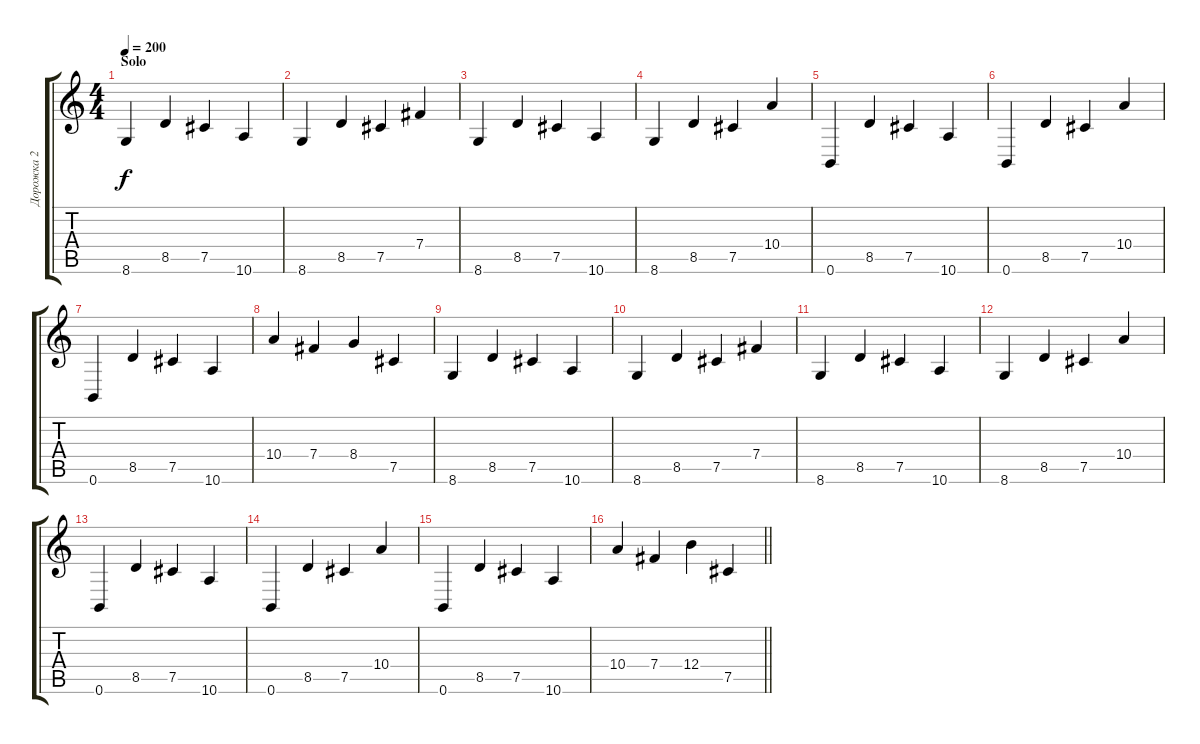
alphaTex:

\track ("Дорожка 2" "Дорожка 2") {instrument distortionguitar}
\staff {score tabs}
\tuning (Db4 Ab3 E3 B2 Gb2 B1) {hide}
\ts (4 4)
\section ("" "Solo")
\tempo 200
\clef g2
\ks c
8.6.4{dy f} 8.5.4 7.5.4 10.6.4 |
8.6.4 8.5.4 7.5.4 7.4.4 |
8.6.4 8.5.4 7.5.4 10.6.4 |
8.6.4 8.5.4 7.5.4 10.4.4 |
0.6.4 8.5.4 7.5.4 10.6.4 |
0.6.4 8.5.4 7.5.4 10.4.4 |
0.6.4 8.5.4 7.5.4 10.6.4 |
10.4.4 7.4.4 8.4.4 7.5.4 |
8.6.4 8.5.4 7.5.4 10.6.4 |
8.6.4 8.5.4 7.5.4 7.4.4 |
8.6.4 8.5.4 7.5.4 10.6.4 |
8.6.4 8.5.4 7.5.4 10.4.4 |
0.6.4 8.5.4 7.5.4 10.6.4 |
0.6.4 8.5.4 7.5.4 10.4.4 |
0.6.4 8.5.4 7.5.4 10.6.4 |
\barLineRight lightlight
10.4.4 7.4.4 12.4.4 7.5.4
